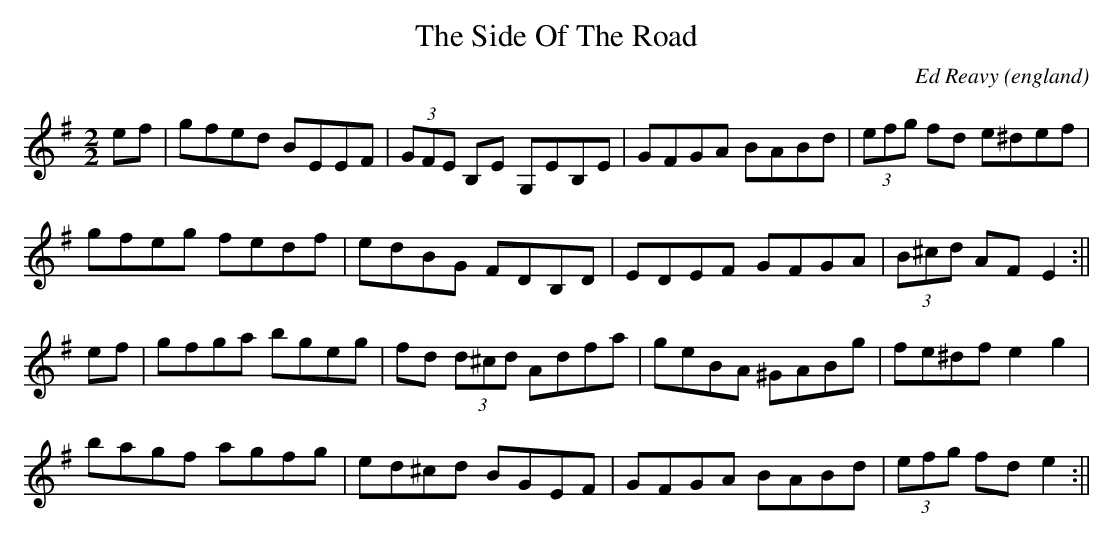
X:1
T:The Side Of The Road
O:england
C:Ed Reavy
M:2/2
L:1/8
K:G
ef|gfed BEEF|(3GFE B,E G,EB,E|GFGA BABd|(3efg fd e^def|
gfeg fedf|edBG FDB,D|EDEF GFGA|(3B^cd AF E2:||
ef|gfga bgeg|fd (3d^cd Adfa|geBA ^GABg|fe^df e2 g2|
bagf agfg|ed^cd BGEF|GFGA BABd|(3efg fd e2:||
